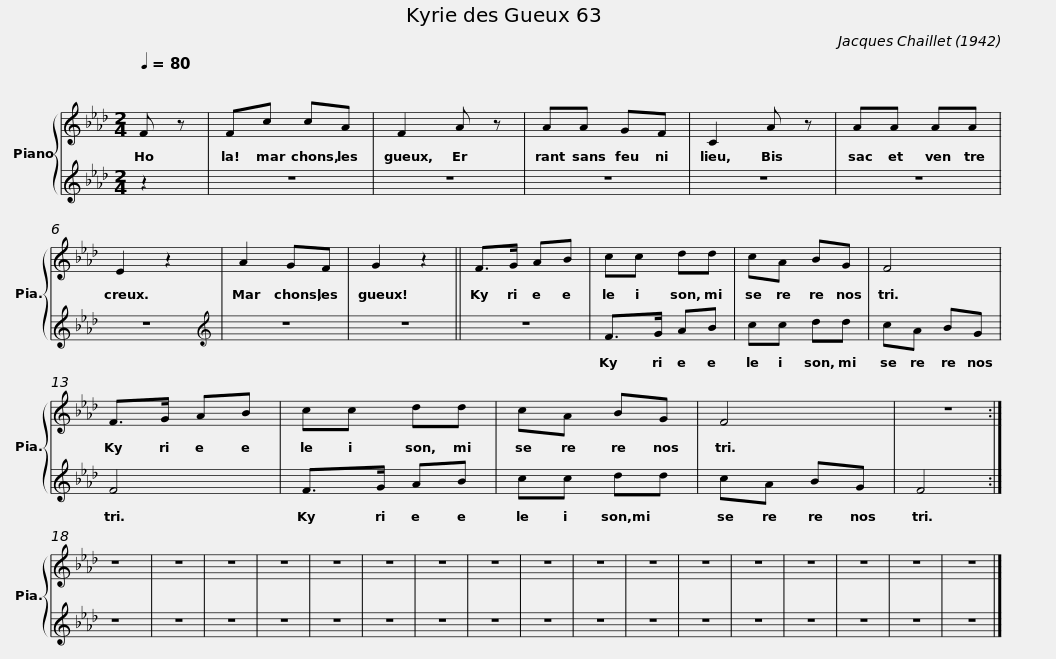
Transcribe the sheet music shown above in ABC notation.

X:1
%%score { 1 | 2 }
L:1/8
Q:1/4=80
M:2/4
I:linebreak $
K:Ab
V:1 treble
V:2 treble
V:1
 F z | Fc cA | F2 A z | AA GF | C2 A z | %5
 AA AA | E2 z2 |$ A2 GF | G2 z2 || F>G AB | %10
 cc dd | cA BG | F4 | F>G AB | cc dd |$ %15
 cA BG | F4 | z4 :| z4 | z4 | %20
 z4 | z4 | z4 | z4 | z4 | %25
 z4 | z4 | z4 | z4 | z4 |$ %30
 z4 | z4 | z4 | z4 | z4 |] %35
V:2
 z2 | z4 | z4 | z4 | z4 | %5
 z4 | z4 |$[K:treble] z4 | z4 || z4 | %10
 F>G AB | cc dd | cA BG | F4 | F>G AB |$ %15
 cc dd | cA BG | F4 :| z4 | z4 | %20
 z4 | z4 | z4 | z4 | z4 | %25
 z4 | z4 | z4 | z4 | z4 |$ %30
 z4 | z4 | z4 | z4 | z4 |] %35
